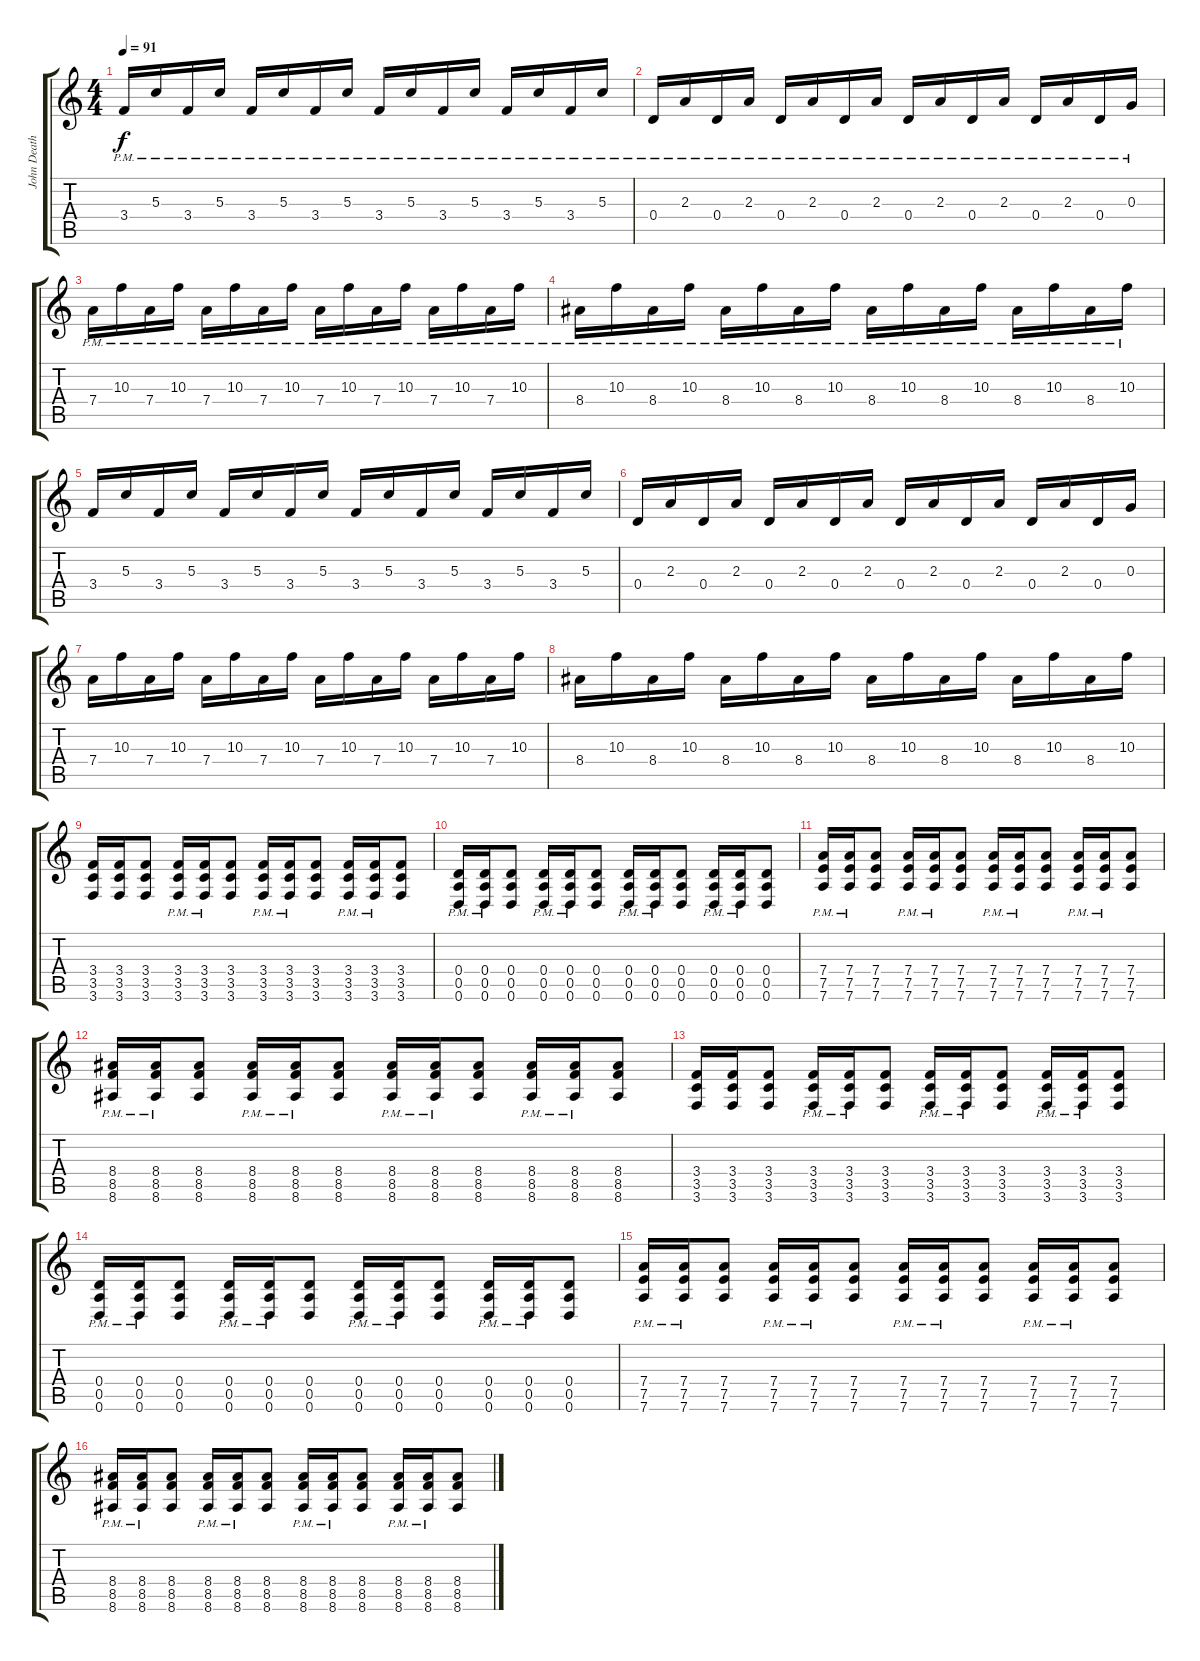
\track ("John Death" "John Death") {instrument overdrivenguitar}
\staff {score tabs}
\tuning (E4 B3 G3 D3 A2 D2) {hide}
\ts (4 4)
\tempo 91
\clef g2
\ks c
3.4{pm}.16{dy f instrument overdrivenguitar} 5.3{pm}.16 3.4{pm}.16 5.3{pm}.16 3.4{pm}.16 5.3{pm}.16 3.4{pm}.16 5.3{pm}.16 3.4{pm}.16 5.3{pm}.16 3.4{pm}.16 5.3{pm}.16 3.4{pm}.16 5.3{pm}.16 3.4{pm}.16 5.3{pm}.16 |
0.4{pm}.16 2.3{pm}.16 0.4{pm}.16 2.3{pm}.16 0.4{pm}.16 2.3{pm}.16 0.4{pm}.16 2.3{pm}.16 0.4{pm}.16 2.3{pm}.16 0.4{pm}.16 2.3{pm}.16 0.4{pm}.16 2.3{pm}.16 0.4{pm}.16 0.3{pm}.16 |
7.4{pm}.16 10.3{pm}.16 7.4{pm}.16 10.3{pm}.16 7.4{pm}.16 10.3{pm}.16 7.4{pm}.16 10.3{pm}.16 7.4{pm}.16 10.3{pm}.16 7.4{pm}.16 10.3{pm}.16 7.4{pm}.16 10.3{pm}.16 7.4{pm}.16 10.3{pm}.16 |
8.4{pm}.16 10.3{pm}.16 8.4{pm}.16 10.3{pm}.16 8.4{pm}.16 10.3{pm}.16 8.4{pm}.16 10.3{pm}.16 8.4{pm}.16 10.3{pm}.16 8.4{pm}.16 10.3{pm}.16 8.4{pm}.16 10.3{pm}.16 8.4{pm}.16 10.3{pm}.16 |
3.4.16 5.3.16 3.4.16 5.3.16 3.4.16 5.3.16 3.4.16 5.3.16 3.4.16 5.3.16 3.4.16 5.3.16 3.4.16 5.3.16 3.4.16 5.3.16 |
0.4.16 2.3.16 0.4.16 2.3.16 0.4.16 2.3.16 0.4.16 2.3.16 0.4.16 2.3.16 0.4.16 2.3.16 0.4.16 2.3.16 0.4.16 0.3.16 |
7.4.16 10.3.16 7.4.16 10.3.16 7.4.16 10.3.16 7.4.16 10.3.16 7.4.16 10.3.16 7.4.16 10.3.16 7.4.16 10.3.16 7.4.16 10.3.16 |
8.4.16 10.3.16 8.4.16 10.3.16 8.4.16 10.3.16 8.4.16 10.3.16 8.4.16 10.3.16 8.4.16 10.3.16 8.4.16 10.3.16 8.4.16 10.3.16 |
(3.4 3.5 3.6).16 (3.4 3.5 3.6).16 (3.4 3.5 3.6).8 (3.4{pm} 3.5{pm} 3.6{pm}).16 (3.4{pm} 3.5{pm} 3.6{pm}).16 (3.4 3.5 3.6).8 (3.4{pm} 3.5{pm} 3.6{pm}).16 (3.4{pm} 3.5{pm} 3.6{pm}).16 (3.4 3.5 3.6).8 (3.4{pm} 3.5{pm} 3.6{pm}).16 (3.4{pm} 3.5{pm} 3.6{pm}).16 (3.4 3.5 3.6).8 |
(0.4{pm} 0.5{pm} 0.6{pm}).16 (0.4{pm} 0.5{pm} 0.6{pm}).16 (0.4 0.5 0.6).8 (0.4{pm} 0.5{pm} 0.6{pm}).16 (0.4{pm} 0.5{pm} 0.6{pm}).16 (0.4 0.5 0.6).8 (0.4{pm} 0.5{pm} 0.6{pm}).16 (0.4{pm} 0.5{pm} 0.6{pm}).16 (0.4 0.5 0.6).8 (0.4{pm} 0.5{pm} 0.6{pm}).16 (0.4{pm} 0.5{pm} 0.6{pm}).16 (0.4 0.5 0.6).8 |
(7.4{pm} 7.5{pm} 7.6{pm}).16 (7.4{pm} 7.5{pm} 7.6{pm}).16 (7.4 7.5 7.6).8 (7.4{pm} 7.5{pm} 7.6{pm}).16 (7.4{pm} 7.5{pm} 7.6{pm}).16 (7.4 7.5 7.6).8 (7.4{pm} 7.5{pm} 7.6{pm}).16 (7.4{pm} 7.5{pm} 7.6{pm}).16 (7.4 7.5 7.6).8 (7.4{pm} 7.5{pm} 7.6{pm}).16 (7.4{pm} 7.5{pm} 7.6{pm}).16 (7.4 7.5 7.6).8 |
(8.4{pm} 8.5{pm} 8.6{pm}).16 (8.4{pm} 8.5{pm} 8.6{pm}).16 (8.4 8.5 8.6).8 (8.4{pm} 8.5{pm} 8.6{pm}).16 (8.4{pm} 8.5{pm} 8.6{pm}).16 (8.4 8.5 8.6).8 (8.4{pm} 8.5{pm} 8.6{pm}).16 (8.4{pm} 8.5{pm} 8.6{pm}).16 (8.4 8.5 8.6).8 (8.4{pm} 8.5{pm} 8.6{pm}).16 (8.4{pm} 8.5{pm} 8.6{pm}).16 (8.4 8.5 8.6).8 |
(3.4 3.5 3.6).16 (3.4 3.5 3.6).16 (3.4 3.5 3.6).8 (3.4{pm} 3.5{pm} 3.6{pm}).16 (3.4{pm} 3.5{pm} 3.6{pm}).16 (3.4 3.5 3.6).8 (3.4{pm} 3.5{pm} 3.6{pm}).16 (3.4{pm} 3.5{pm} 3.6{pm}).16 (3.4 3.5 3.6).8 (3.4{pm} 3.5{pm} 3.6{pm}).16 (3.4{pm} 3.5{pm} 3.6{pm}).16 (3.4 3.5 3.6).8 |
(0.4{pm} 0.5{pm} 0.6{pm}).16 (0.4{pm} 0.5{pm} 0.6{pm}).16 (0.4 0.5 0.6).8 (0.4{pm} 0.5{pm} 0.6{pm}).16 (0.4{pm} 0.5{pm} 0.6{pm}).16 (0.4 0.5 0.6).8 (0.4{pm} 0.5{pm} 0.6{pm}).16 (0.4{pm} 0.5{pm} 0.6{pm}).16 (0.4 0.5 0.6).8 (0.4{pm} 0.5{pm} 0.6{pm}).16 (0.4{pm} 0.5{pm} 0.6{pm}).16 (0.4 0.5 0.6).8 |
(7.4{pm} 7.5{pm} 7.6{pm}).16 (7.4{pm} 7.5{pm} 7.6{pm}).16 (7.4 7.5 7.6).8 (7.4{pm} 7.5{pm} 7.6{pm}).16 (7.4{pm} 7.5{pm} 7.6{pm}).16 (7.4 7.5 7.6).8 (7.4{pm} 7.5{pm} 7.6{pm}).16 (7.4{pm} 7.5{pm} 7.6{pm}).16 (7.4 7.5 7.6).8 (7.4{pm} 7.5{pm} 7.6{pm}).16 (7.4{pm} 7.5{pm} 7.6{pm}).16 (7.4 7.5 7.6).8 |
(8.4{pm} 8.5{pm} 8.6{pm}).16 (8.4{pm} 8.5{pm} 8.6{pm}).16 (8.4 8.5 8.6).8 (8.4{pm} 8.5{pm} 8.6{pm}).16 (8.4{pm} 8.5{pm} 8.6{pm}).16 (8.4 8.5 8.6).8 (8.4{pm} 8.5{pm} 8.6{pm}).16 (8.4{pm} 8.5{pm} 8.6{pm}).16 (8.4 8.5 8.6).8 (8.4{pm} 8.5{pm} 8.6{pm}).16 (8.4{pm} 8.5{pm} 8.6{pm}).16 (8.4 8.5 8.6).8
